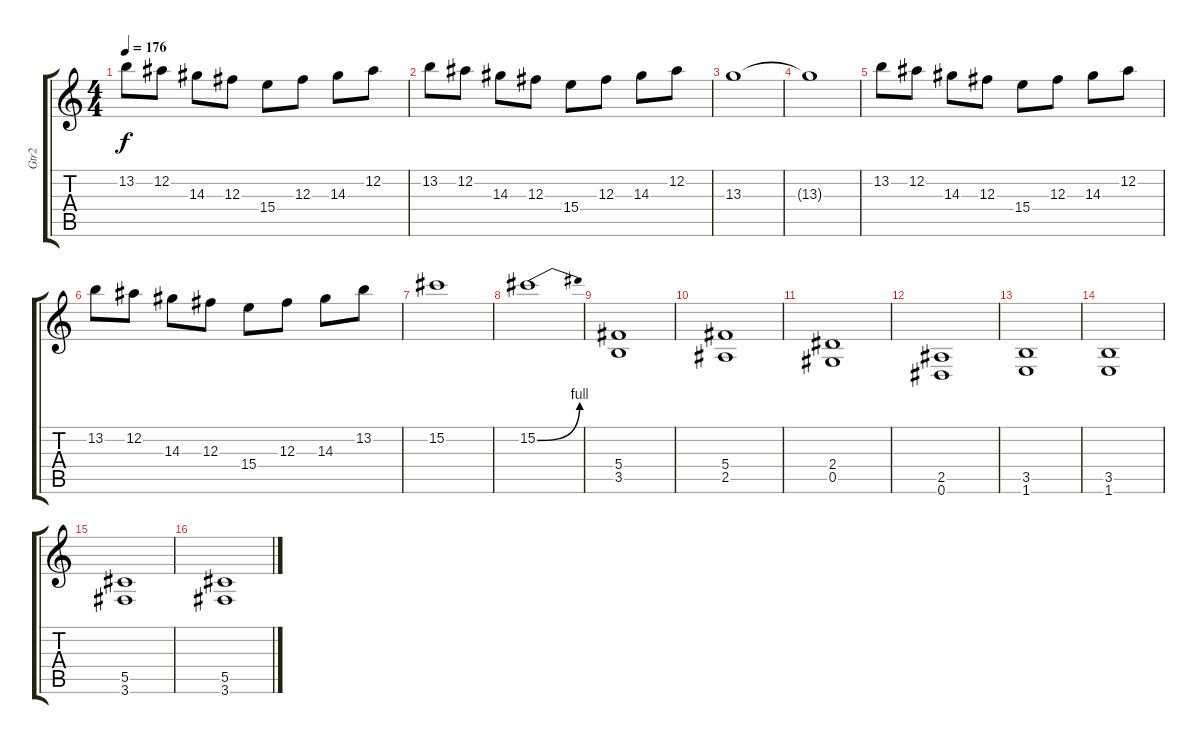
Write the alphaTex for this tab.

\track ("Gtr2" "Gtr2") {instrument overdrivenguitar}
\staff {score tabs}
\tuning (Eb4 Bb3 Gb3 Db3 Ab2 Eb2) {hide}
\ts (4 4)
\tempo 176
\clef g2
\ks c
13.2.8{dy f} 12.2.8 14.3.8 12.3.8 15.4.8 12.3.8 14.3.8 12.2.8 |
13.2.8 12.2.8 14.3.8 12.3.8 15.4.8 12.3.8 14.3.8 12.2.8 |
13.3.1 |
13.3{t}.1 |
13.2.8 12.2.8 14.3.8 12.3.8 15.4.8 12.3.8 14.3.8 12.2.8 |
13.2.8 12.2.8 14.3.8 12.3.8 15.4.8 12.3.8 14.3.8 13.2.8 |
15.2.1 |
15.2{be (bend 0 0 60 4)}.1 |
(5.4 3.5).1{volume 14} |
(5.4 2.5).1 |
(2.4 0.5).1 |
(2.5 0.6).1 |
(3.5 1.6).1 |
(3.5 1.6).1 |
(5.5 3.6).1 |
(5.5 3.6).1
